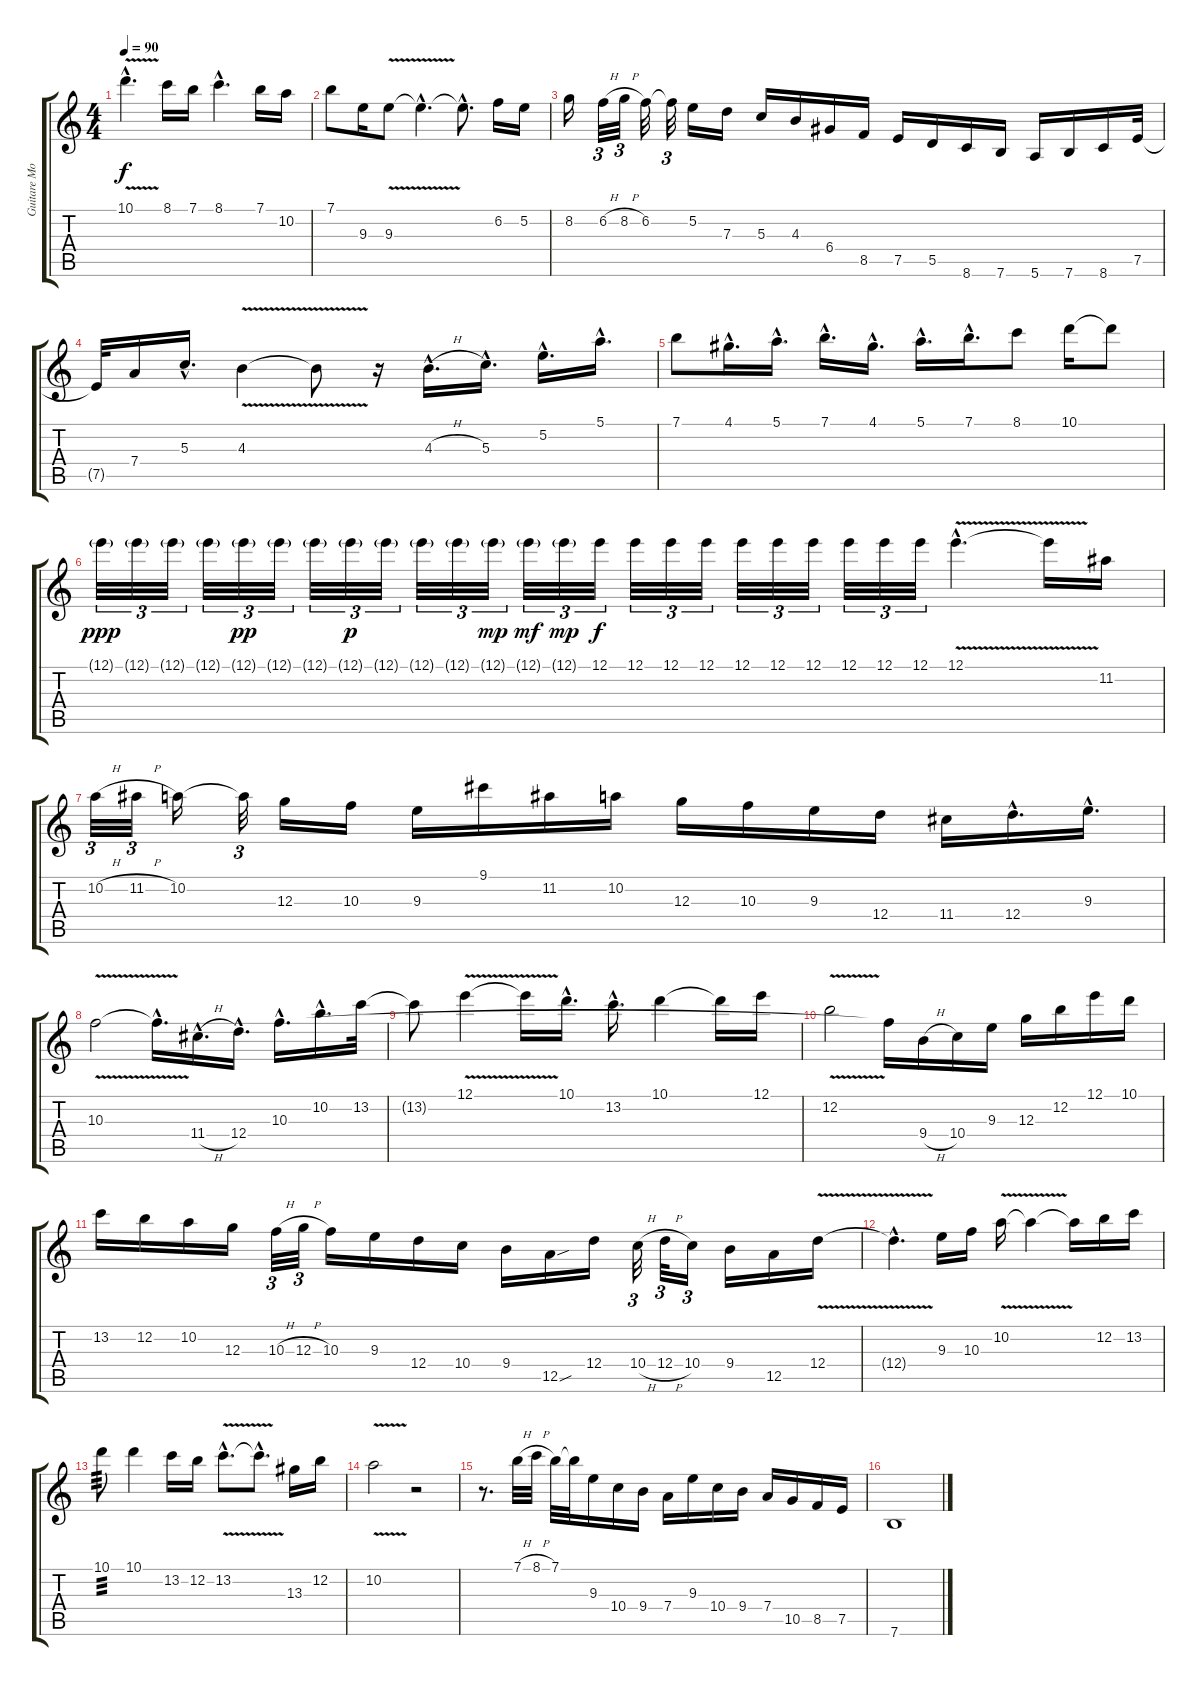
\track ("Guitare Moore" "Guitare Mo") {instrument acousticguitarnylon}
\staff {score tabs}
\tuning (E4 B3 G3 D3 A2 E2) {hide}
\ts (4 4)
\tempo 90
\clef g2
\ks c
10.1{v hac}.4{d dy f} 8.1.16 7.1.16 8.1{hac}.4{d} 7.1.16 10.2.16 |
7.1.8 9.3.16 9.3{v}.8 9.3{hac t}.4{d} 9.3{hac t}.8{d} 6.2.16 5.2.16 |
8.2.16 6.2{h}.32{tu (3 2)} 8.2{h}.32{tu (3 2)} 6.2.32 6.2{t}.32{tu (3 2)} 5.2.16 7.3.16 5.3.16 4.3.16 6.4.16 8.5.16 7.5.16 5.5.16 8.6.16 7.6.16 5.6.16 7.6.16 8.6.16 7.5.32 |
7.5{t}.32 7.4.16 5.3{hac}.16{d} 4.3{v}.4 4.3{t}.8 r.16 4.3{h hac}.16{d} 5.3{hac}.16{d} 5.2{hac}.16{d} 5.1{hac}.16{d} |
7.1.8 4.1{hac}.16{d} 5.1{hac}.16{d} 7.1{hac}.16{d} 4.1{hac}.16{d} 5.1{hac}.16{d} 7.1{hac}.16{d} 8.1.8 10.1.16 10.1{t}.8 |
12.1{g}.32{tu (3 2) dy ppp} 12.1{g}.32{tu (3 2)} 12.1{g}.32{tu (3 2)} 12.1{g}.32{tu (3 2)} 12.1{g}.32{tu (3 2) dy pp} 12.1{g}.32{tu (3 2)} 12.1{g}.32{tu (3 2)} 12.1{g}.32{tu (3 2) dy p} 12.1{g}.32{tu (3 2)} 12.1{g}.32{tu (3 2)} 12.1{g}.32{tu (3 2)} 12.1{g}.32{tu (3 2) dy mp} 12.1{g}.32{tu (3 2) dy mf} 12.1{g}.32{tu (3 2) dy mp} 12.1.32{tu (3 2) dy f} 12.1.32{tu (3 2)} 12.1.32{tu (3 2)} 12.1.32{tu (3 2)} 12.1.32{tu (3 2)} 12.1.32{tu (3 2)} 12.1.32{tu (3 2)} 12.1.32{tu (3 2)} 12.1.32{tu (3 2)} 12.1.32{tu (3 2)} 12.1{v hac}.4{d} 12.1{t}.16 11.2.16 |
10.2{h}.32{tu (3 2)} 11.2{h}.32{tu (3 2)} 10.2.16 10.2{t}.32{tu (3 2)} 12.3.16 10.3.16 9.3.16 9.1.16 11.2.16 10.2.16 12.3.16 10.3.16 9.3.16 12.4.16 11.4.16 12.4{hac}.16{d} 9.3{hac}.16{d} |
10.3{v}.2 10.3{hac t}.16{d} 11.4{h hac}.16{d} 12.4{hac}.16{d} 10.3{hac}.16{d} 10.2{hac}.16{d} 13.2.32 |
13.2{t}.8 12.1{v}.4 12.1{t}.16 10.1{hac}.16{d} 13.2{hac}.16{d} 10.1.4 10.1{t}.16 12.1.16 |
12.2{v}.2 10.3{t}.16 9.4{h}.16 10.4.16 9.3.16 12.3.16 12.2.16 12.1.16 10.1.16 |
13.2.16 12.2.16 10.2.16 12.3.16 10.3{h}.32{tu (3 2)} 12.3{h}.32{tu (3 2)} 10.3.16 9.3.16 12.4.16 10.4.16 9.4.16 12.5{sou}.16 12.4.16 10.4{h}.32{tu (3 2)} 12.4{h}.32{tu (3 2)} 10.4.16{tu (3 2)} 9.4.16 12.5.16 12.4{v}.16 |
12.4{hac t}.4{d} 9.3.16 10.3.16 10.2{v}.16 10.2{t}.4 10.2{t}.16 12.2.16 13.2.16 |
10.1.8{tp 3} 10.1.4 13.2.16 12.2.16 13.2{v hac}.8{d} 13.2{hac t}.8{d} 13.3.16 12.2.16 |
10.2{v}.2 r.2 |
r.8{d} 7.1{h}.32 8.1{h}.32 7.1.32 7.1{t}.32 9.3.16 10.4.16 9.4.16 7.4.16 9.3.16 10.4.16 9.4.16 7.4.16 10.5.16 8.5.16 7.5.16 |
7.6.1
